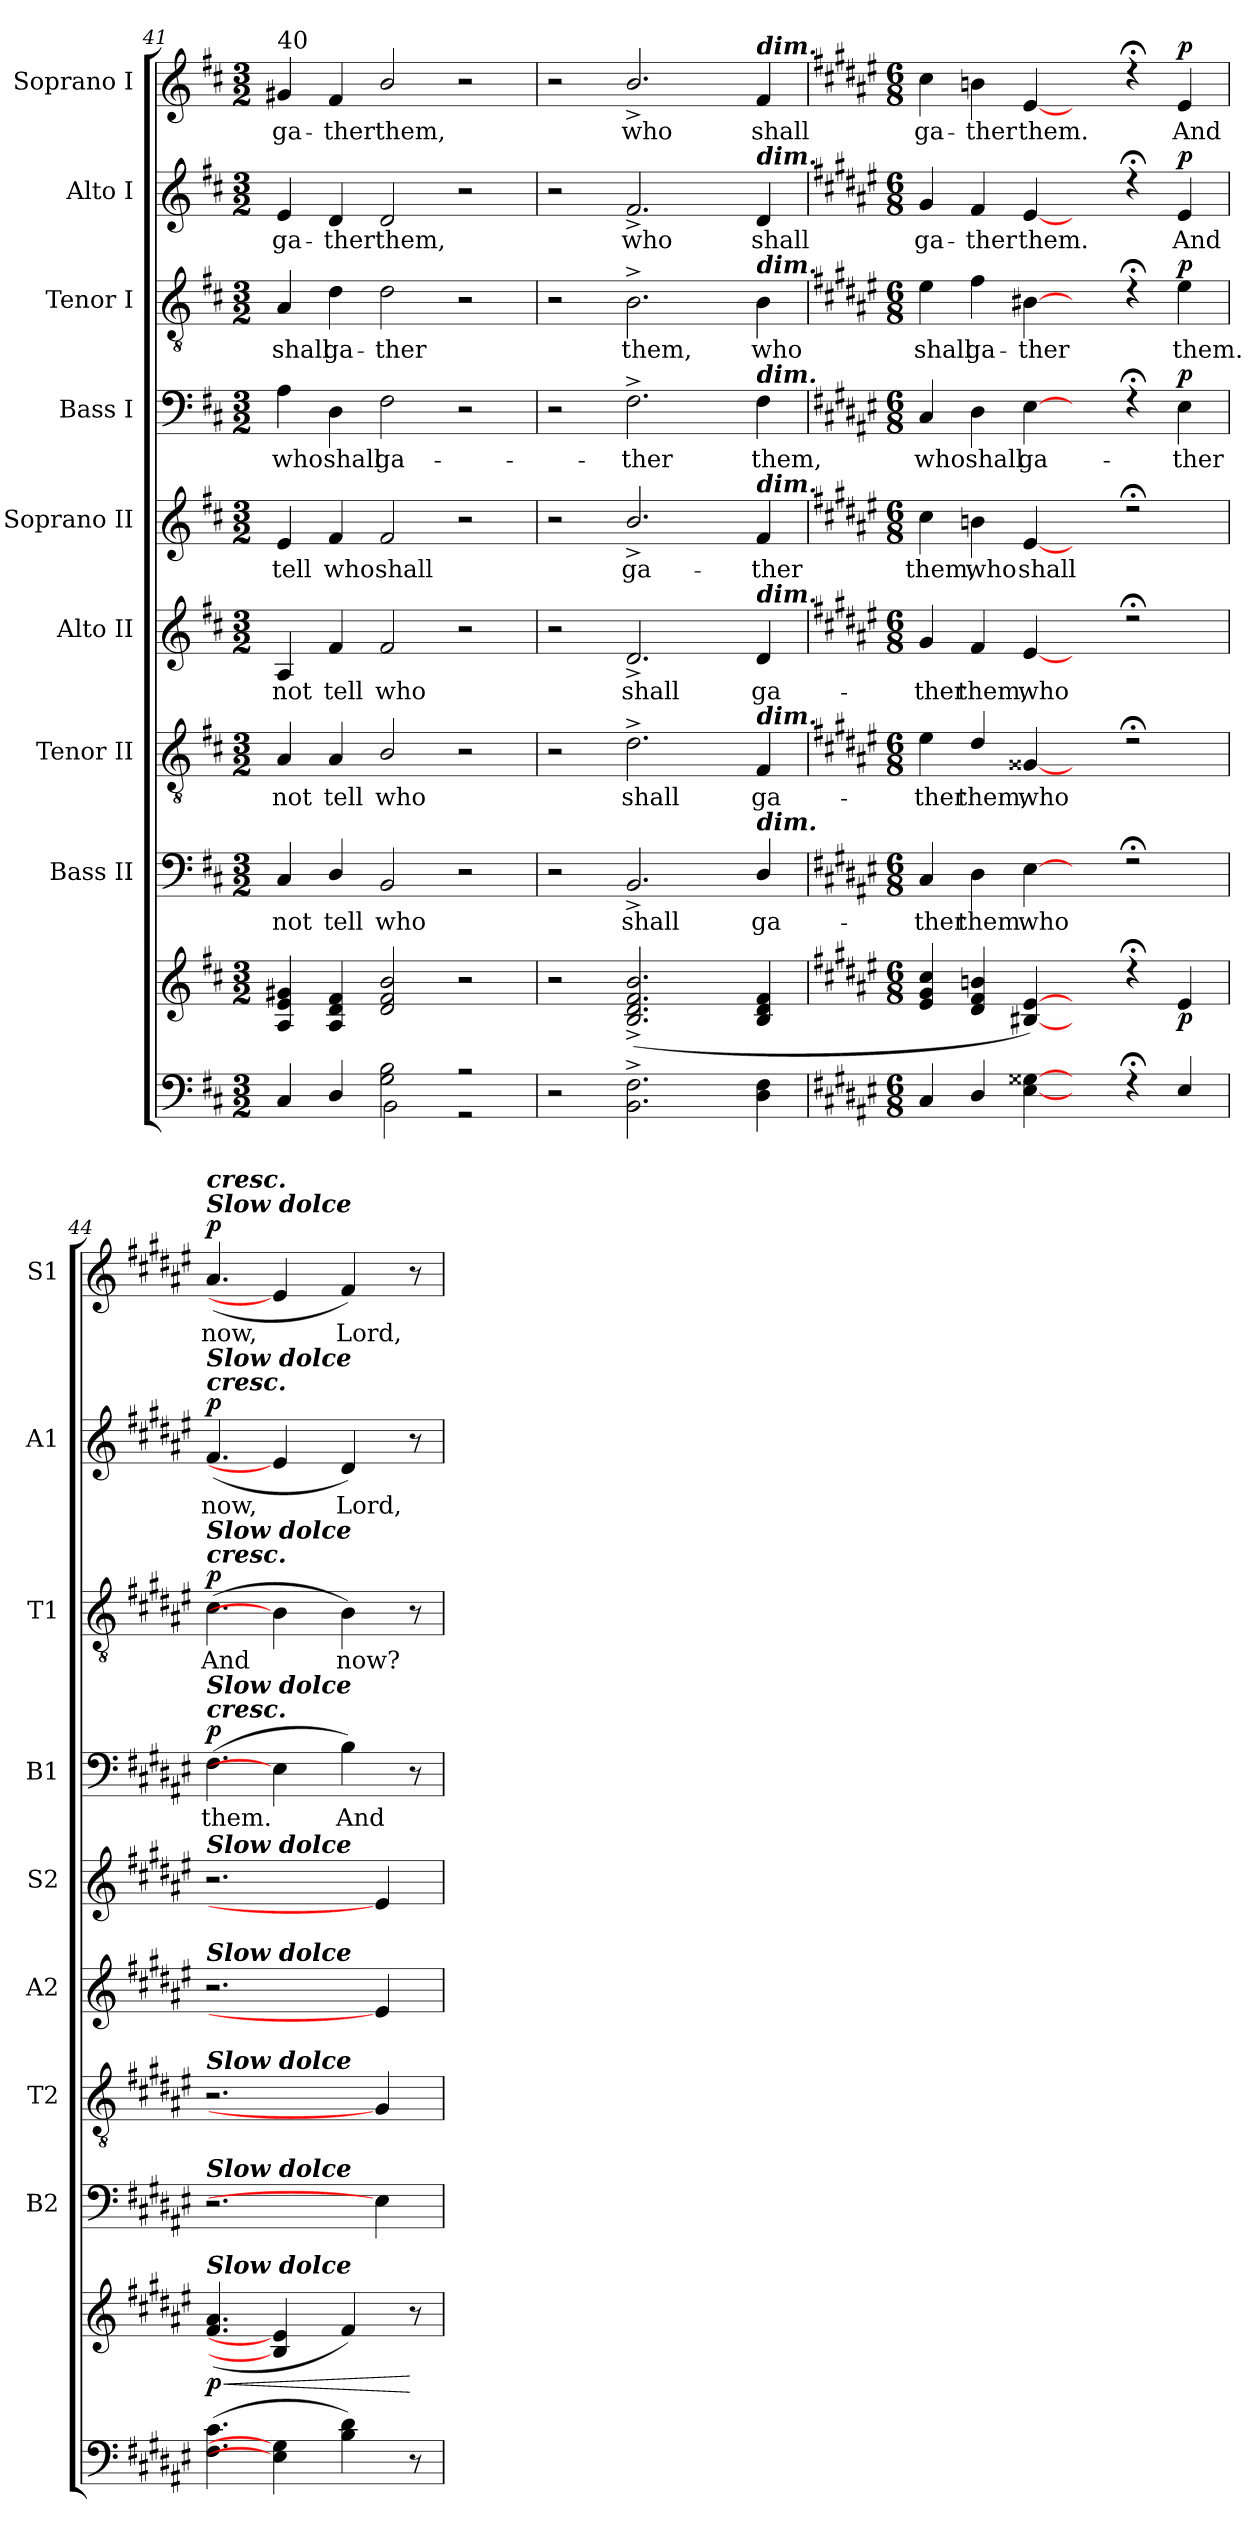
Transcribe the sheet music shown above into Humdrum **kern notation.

**kern	**kern	**dynam	**kern	**text	**kern	**text	**kern	**text	**kern	**text	**kern	**text	**dynam	**kern	**text	**dynam	**kern	**text	**dynam	**kern	**text	**dynam
*part10	*part9	*part9	*part8	*part8	*part7	*part7	*part6	*part6	*part5	*part5	*part4	*part4	*part4	*part3	*part3	*part3	*part2	*part2	*part2	*part1	*part1	*part1
*staff10	*staff9	*staff9	*staff8	*staff8	*staff7	*staff7	*staff6	*staff6	*staff5	*staff5	*staff4	*staff4	*staff4	*staff3	*staff3	*staff3	*staff2	*staff2	*staff2	*staff1	*staff1	*staff1
*	*	*	*I"Bass II	*	*I"Tenor II	*	*I"Alto II	*	*I"Soprano II	*	*I"Bass I	*	*	*I"Tenor I	*	*	*I"Alto I	*	*	*I"Soprano I	*	*
*	*	*	*I'B2	*	*I'T2	*	*I'A2	*	*I'S2	*	*I'B1	*	*	*I'T1	*	*	*I'A1	*	*	*I'S1	*	*
*clefF4	*clefG2	*	*clefF4	*	*clefGv2	*	*clefG2	*	*clefG2	*	*clefF4	*	*	*clefGv2	*	*	*clefG2	*	*	*clefG2	*	*
*k[f#c#]	*k[f#c#]	*	*k[f#c#]	*	*k[f#c#]	*	*k[f#c#]	*	*k[f#c#]	*	*k[f#c#]	*	*	*k[f#c#]	*	*	*k[f#c#]	*	*	*k[f#c#]	*	*
*D:	*D:	*	*D:	*	*D:	*	*D:	*	*D:	*	*D:	*	*	*D:	*	*	*D:	*	*	*D:	*	*
*M3/2	*M3/2	*	*M3/2	*	*M3/2	*	*M3/2	*	*M3/2	*	*M3/2	*	*	*M3/2	*	*	*M3/2	*	*	*M3/2	*	*
=41	=41	=41	=41	=41	=41	=41	=41	=41	=41	=41	=41	=41	=41	=41	=41	=41	=41	=41	=41	=41	=41	=41
*^	*^	*	*	*	*	*	*	*	*	*	*	*	*	*	*	*	*	*	*	*	*	*
!	!	!	!	!	!	!	!	!	!	!	!	!	!	!	!	!	!	!	!	!	!	!LO:TX:a:t=40	!	!
!	!	!	!	!	!	!LO:LY:b	!	!LO:LY:b	!	!LO:LY:b	!	!LO:LY:b	!	!LO:LY:b	!	!	!LO:LY:b	!	!	!LO:LY:b	!	!	!LO:LY:b	!
4C#/	2ryy	4A/ 4e/ 4g#X/	2ryy	.	4C#/	-not	4A/	-not	4A/	-not	4e/	tell	4A\	who	.	4A/	shall	.	4e/	ga-	.	4g#X/	ga-	.
!	!	!	!	!	!	!LO:LY:b	!	!LO:LY:b	!	!LO:LY:b	!	!LO:LY:b	!	!LO:LY:b	!	!	!LO:LY:b	!	!	!LO:LY:b	!	!	!LO:LY:b	!
4D/	.	4A/ 4d/ 4f#/	.	.	4D/	tell	4A/	tell	4f#/	tell	4f#/	who	4D\	shall	.	4d\	ga-	.	4d/	-ther	.	4f#/	-ther	.
!	!	!	!	!	!	!LO:LY:b	!	!LO:LY:b	!	!LO:LY:b	!	!LO:LY:b	!	!LO:LY:b	!	!	!LO:LY:b	!	!	!LO:LY:b	!	!	!LO:LY:b	!
2G\ 2B\	2BB\	2d/ 2f#/ 2b/	2ryy	.	2BB/	who	2B/	who	2f#/	who	2f#/	shall	2F#\	ga-	.	2d\	-ther	.	2d/	them,	.	2b/	them,	.
2r	2r	2r	2ryy	.	2r	.	2r	.	2r	.	2r	.	2r	.	.	2r	.	.	2r	.	.	2r	.	.
=42	=42	=42	=42	=42	=42	=42	=42	=42	=42	=42	=42	=42	=42	=42	=42	=42	=42	=42	=42	=42	=42	=42	=42	=42
2r	2ryy	2r	2ryy	.	2r	.	2r	.	2r	.	2r	.	2r	.	.	2r	.	.	2r	.	.	2r	.	.
!	!	!	!	!	!	!LO:LY:b	!	!LO:LY:b	!	!LO:LY:b	!	!LO:LY:b	!	!LO:LY:b	!	!	!LO:LY:b	!	!	!LO:LY:b	!	!	!LO:LY:b	!
2.BB\^> 2.F#\^>	2ryy	(>2.B/^< 2.d/^< 2.f#/^< 2.b/^<	2ryy	.	2.BB^</	shall	2.d^>\	shall	2.d^</	shall	2.b^>/	ga-	2.F#^>\	-ther	.	2.B^>\	them,	.	2.f#^</	who	.	2.b^>/	who	.
.	2ryy	.	2ryy	.	.	.	.	.	.	.	.	.	.	.	.	.	.	.	.	.	.	.	.	.
!	!	!	!	!	!	!	!	!	!	!	!	!	!	!	!	!	!	!	!	!	!	!LO:TX:a:Bi:t=dim.	!	!
!	!	!	!	!	!	!	!	!	!	!	!	!	!	!	!	!	!	!	!LO:TX:a:Bi:t=dim.	!	!	!	!	!
!	!	!	!	!	!	!	!	!	!	!	!	!	!	!	!	!LO:TX:a:Bi:t=dim.	!	!	!	!	!	!	!	!
!	!	!	!	!	!	!	!	!	!	!	!	!	!LO:TX:a:Bi:t=dim.	!	!	!	!	!	!	!	!	!	!	!
!	!	!	!	!	!	!	!	!	!	!	!LO:TX:a:Bi:t=dim.	!	!	!	!	!	!	!	!	!	!	!	!	!
!	!	!	!	!	!	!	!	!	!LO:TX:a:Bi:t=dim.	!	!	!	!	!	!	!	!	!	!	!	!	!	!	!
!	!	!	!	!	!	!	!LO:TX:a:Bi:t=dim.	!	!	!	!	!	!	!	!	!	!	!	!	!	!	!	!	!
!	!	!	!	!	!LO:TX:a:Bi:t=dim.	!	!	!	!	!	!	!	!	!	!	!	!	!	!	!	!	!	!	!
!	!	!	!	!	!	!LO:LY:b	!	!LO:LY:b	!	!LO:LY:b	!	!LO:LY:b	!	!LO:LY:b	!	!	!LO:LY:b	!	!	!LO:LY:b	!	!	!LO:LY:b	!
4D\ 4F#\	.	4B/ 4d/ 4f#/	.	.	4D/	ga-	4F#/	ga-	4d/	ga-	4f#/	-ther	4F#\	them,	.	4B\	who	.	4d/	shall	.	4f#/	shall	.
=43	=43	=43	=43	=43	=43	=43	=43	=43	=43	=43	=43	=43	=43	=43	=43	=43	=43	=43	=43	=43	=43	=43	=43	=43
*k[f#c#g#d#a#e#]	*	*k[f#c#g#d#a#e#]	*	*	*k[f#c#g#d#a#e#]	*	*k[f#c#g#d#a#e#]	*	*k[f#c#g#d#a#e#]	*	*k[f#c#g#d#a#e#]	*	*k[f#c#g#d#a#e#]	*	*	*k[f#c#g#d#a#e#]	*	*	*k[f#c#g#d#a#e#]	*	*	*k[f#c#g#d#a#e#]	*	*
*F#:	*	*F#:	*	*	*F#:	*	*F#:	*	*F#:	*	*F#:	*	*F#:	*	*	*F#:	*	*	*F#:	*	*	*F#:	*	*
*M6/8	*	*M6/8	*	*	*M6/8	*	*M6/8	*	*M6/8	*	*M6/8	*	*M6/8	*	*	*M6/8	*	*	*M6/8	*	*	*M6/8	*	*
!	!	!	!	!	!	!LO:LY:b	!	!LO:LY:b	!	!LO:LY:b	!	!LO:LY:b	!	!LO:LY:b	!	!	!LO:LY:b	!	!	!LO:LY:b	!	!	!LO:LY:b	!
4C#/	2ryy	4e#/ 4g#/ 4cc#/	2ryy	.	4C#/	-ther	4e#\	-ther	4g#/	-ther	4cc#\	them,	4C#/	who	.	4e#\	shall	.	4g#/	ga-	.	4cc#\	ga-	.
!	!	!	!	!	!	!LO:LY:b	!	!LO:LY:b	!	!LO:LY:b	!	!LO:LY:b	!	!LO:LY:b	!	!	!LO:LY:b	!	!	!LO:LY:b	!	!	!LO:LY:b	!
4D#/	.	4d#/ 4f#/ 4bn/	.	.	4D#\	them.	4d#/	them,	4f#/	them,	4bni\	who	4D#\	shall	.	4f#\	ga-	.	4f#/	-ther	.	4bni\	-ther	.
!	!	!	!	!	!	!LO:LY:b	!	!LO:LY:b	!	!LO:LY:b	!	!LO:LY:b	!	!LO:LY:b	!	!	!LO:LY:b	!	!	!LO:LY:b	!	!	!LO:LY:b	!
[4E#\ [4G##X\	4ryy	[4B#X/ [4e#/)	4ryy	.	[4E#\	who	[4G##X/	who	[4e#/	who	[4e#/	shall	[4E#\	ga-	.	[4B#X\	-ther	.	[4e#/	them.	.	[4e#/	them.	.
4ryy	4ryy	4ryy	4ryy	.	4ryy	.	4ryy	.	4ryy	.	4ryy	.	4ryy	.	.	4ryy	.	.	4ryy	.	.	4ryy	.	.
4r;<F	2ryy	4r;<dd	2ryy	.	2r;<F	.	2r;<d	.	2r;<dd	.	2r;<dd	.	4r;<F	.	.	4r;<d	.	.	4r;<dd	.	.	4r;<dd	.	.
!	!	!	!	!LO:DY:b	!	!	!	!	!	!	!	!	!	!LO:LY:b	!LO:DY:b	!	!LO:LY:b	!LO:DY:b	!	!LO:LY:b	!LO:DY:b	!	!LO:LY:b	!LO:DY:b
4E#/	.	4e#/	.	p	.	.	.	.	.	.	.	.	4E#\	-ther	p	4e#\	them.	p	4e#/	And	p	4e#/	And	p
!!LO:PB:g=z
=44	=44	=44	=44	=44	=44	=44	=44	=44	=44	=44	=44	=44	=44	=44	=44	=44	=44	=44	=44	=44	=44	=44	=44	=44
!	!	!	!	!	!	!	!	!	!	!	!	!	!	!	!	!	!	!	!	!	!	!LO:TX:a:Bi:t=Slow dolce	!	!
!	!	!	!	!	!	!	!	!	!	!	!	!	!	!	!	!	!	!	!	!	!	!LO:TX:a:Bi:t=cresc.	!	!
!	!	!	!	!	!	!	!	!	!	!	!	!	!	!	!	!	!	!	!LO:TX:a:Bi:t=cresc.	!	!	!	!	!
!	!	!	!	!	!	!	!	!	!	!	!	!	!	!	!	!	!	!	!LO:TX:a:Bi:t=Slow dolce	!	!	!	!	!
!	!	!	!	!	!	!	!	!	!	!	!	!	!	!	!	!LO:TX:a:Bi:t=cresc.	!	!	!	!	!	!	!	!
!	!	!	!	!	!	!	!	!	!	!	!	!	!	!	!	!LO:TX:a:Bi:t=Slow dolce	!	!	!	!	!	!	!	!
!	!	!	!	!	!	!	!	!	!	!	!	!	!LO:TX:a:Bi:t=cresc.	!	!	!	!	!	!	!	!	!	!	!
!	!	!	!	!	!	!	!	!	!	!	!	!	!LO:TX:a:Bi:t=Slow dolce	!	!	!	!	!	!	!	!	!	!	!
!	!	!	!	!	!	!	!	!	!	!	!LO:TX:a:Bi:t=Slow dolce	!	!	!	!	!	!	!	!	!	!	!	!	!
!	!	!	!	!	!	!	!	!	!LO:TX:a:Bi:t=Slow dolce	!	!	!	!	!	!	!	!	!	!	!	!	!	!	!
!	!	!	!	!	!	!	!LO:TX:a:Bi:t=Slow dolce	!	!	!	!	!	!	!	!	!	!	!	!	!	!	!	!	!
!	!	!	!	!	!LO:TX:a:Bi:t=Slow dolce	!	!	!	!	!	!	!	!	!	!	!	!	!	!	!	!	!	!	!
!	!	!LO:TX:a:Bi:t=Slow dolce	!	!	!	!	!	!	!	!	!	!	!	!	!	!	!	!	!	!	!	!	!	!
!	!	!	!	!LO:HP:b	!	!	!	!	!	!	!	!	!	!LO:LY:b	!	!	!LO:LY:b	!	!	!LO:LY:b	!	!	!LO:LY:b	!
!	!	!	!	!LO:DY:n=1:b	!	!	!	!	!	!	!	!	!	!	!LO:DY:b	!	!	!LO:DY:b	!	!	!LO:DY:b	!	!	!LO:DY:b
(>4.F#\ 4.c#\	2ryy	(>4.f#/ 4.a#/	2ryy	< p	2.r	.	2.r	.	2.r	.	2.r	.	(>4.F#\	them.	p	(>4.c#\	And	p	(<4.f#/	now,	p	(<4.a#/	now,	p
4E#\] 4G##\]	.	4B#/] 4e#/]	.	.	.	.	.	.	.	.	.	.	4E#\]	.	.	4B#\]	.	.	4e#/]	.	.	4e#/]	.	.
.	4ryy	.	4ryy	.	.	.	.	.	.	.	.	.	.	.	.	.	.	.	.	.	.	.	.	.
!	!	!	!	!	!	!	!	!	!	!	!	!	!	!LO:LY:b	!	!	!LO:LY:b	!	!	!LO:LY:b	!	!	!LO:LY:b	!
4B\ 4d#\)	.	4f#/)	.	.	.	.	.	.	.	.	.	.	4B\)	And	.	4B\)	now?	.	4d#/)	Lord,	.	4f#/)	Lord,	.
.	4ryy	.	4ryy	.	4E#\]	.	4G##/]	.	4e#/]	.	4e#/]	.	.	.	.	.	.	.	.	.	.	.	.	.
8r	.	8r	.	[	.	.	.	.	.	.	.	.	8r	.	.	8r	.	.	8r	.	.	8r	.	.
*v	*v	*	*	*	*	*	*	*	*	*	*	*	*	*	*	*	*	*	*	*	*	*	*	*
*	*v	*v	*	*	*	*	*	*	*	*	*	*	*	*	*	*	*	*	*	*	*	*	*
=	=	=	=	=	=	=	=	=	=	=	=	=	=	=	=	=	=	=	=	=	=	=
*-	*-	*-	*-	*-	*-	*-	*-	*-	*-	*-	*-	*-	*-	*-	*-	*-	*-	*-	*-	*-	*-	*-
